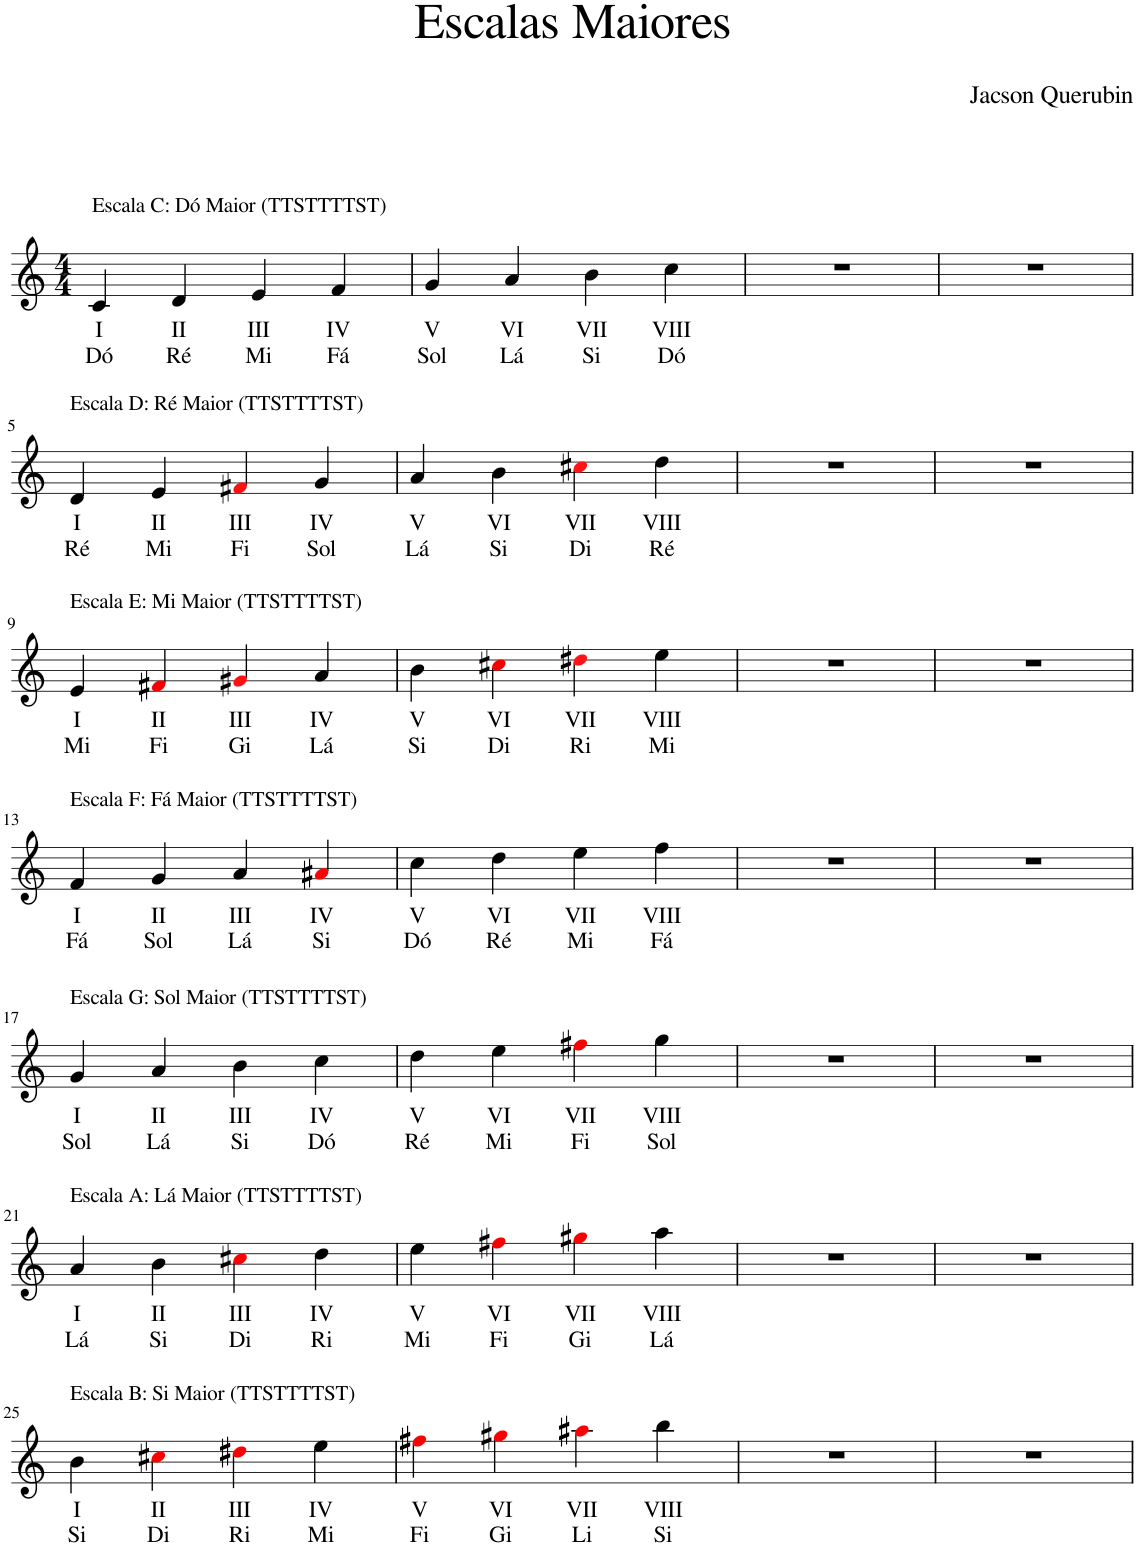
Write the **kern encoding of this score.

**kern	**text	**text
*part1	*part1	*part1
*staff1	*staff1	*staff1
*I"Piano	*	*
*I'Pno.	*	*
*clefG2	*	*
*k[]	*	*
*M4/4	*	*
=1	=1	=1
!LO:TX:a:t=Escala C&colon; Dó Maior (TTSTTTTST)	!	!
!	!LO:LY:b	!LO:LY:b
4c/	I	Dó
!	!LO:LY:b	!LO:LY:b
4d/	II	Ré
!	!LO:LY:b	!LO:LY:b
4ei/	III	Mi
!	!LO:LY:b	!LO:LY:b
4f/	IV	Fá
=2	=2	=2
!	!LO:LY:b	!LO:LY:b
4g/	V	Sol
!	!LO:LY:b	!LO:LY:b
4a/	VI	Lá
!	!LO:LY:b	!LO:LY:b
4bi\	VII	Si
!	!LO:LY:b	!LO:LY:b
4cc\	VIII	Dó
=3	=3	=3
1r	.	.
=4	=4	=4
1r	.	.
!!LO:LB:g=z
=5	=5	=5
!LO:TX:a:t=Escala D&colon; Ré Maior (TTSTTTTST)	!	!
!	!LO:LY:b	!LO:LY:b
4d/	I	Ré
!	!LO:LY:b	!LO:LY:b
4e/	II	Mi
!	!LO:LY:b	!LO:LY:b
4f#Xj/	III	Fi
!	!LO:LY:b	!LO:LY:b
4g/	IV	Sol
=6	=6	=6
!	!LO:LY:b	!LO:LY:b
4a/	V	Lá
!	!LO:LY:b	!LO:LY:b
4b\	VI	Si
!	!LO:LY:b	!LO:LY:b
4cc#XZ\	VII	Di
!	!LO:LY:b	!LO:LY:b
4dd\	VIII	Ré
=7	=7	=7
1r	.	.
=8	=8	=8
1r	.	.
!!LO:LB:g=z
=9	=9	=9
!LO:TX:a:t=Escala E&colon; Mi Maior (TTSTTTTST)	!	!
!	!LO:LY:b	!LO:LY:b
4e/	I	Mi
!	!LO:LY:b	!LO:LY:b
4f#XV/	II	Fi
!	!LO:LY:b	!LO:LY:b
4g#Xj/	III	Gi
!	!LO:LY:b	!LO:LY:b
4a/	IV	Lá
=10	=10	=10
!	!LO:LY:b	!LO:LY:b
4b\	V	Si
!	!LO:LY:b	!LO:LY:b
4cc#XV\	VI	Di
!	!LO:LY:b	!LO:LY:b
4dd#XZ\	VII	Ri
!	!LO:LY:b	!LO:LY:b
4ee\	VIII	Mi
=11	=11	=11
1r	.	.
=12	=12	=12
1r	.	.
!!LO:LB:g=z
=13	=13	=13
!LO:TX:a:t=Escala F&colon; Fá Maior (TTSTTTTST)	!	!
!	!LO:LY:b	!LO:LY:b
4f/	I	Fá
!	!LO:LY:b	!LO:LY:b
4g/	II	Sol
!	!LO:LY:b	!LO:LY:b
4a/	III	Lá
!	!LO:LY:b	!LO:LY:b
4a#XN/	IV	Si
=14	=14	=14
!	!LO:LY:b	!LO:LY:b
4cc\	V	Dó
!	!LO:LY:b	!LO:LY:b
4dd\	VI	Ré
!	!LO:LY:b	!LO:LY:b
4ee\	VII	Mi
!	!LO:LY:b	!LO:LY:b
4ff\	VIII	Fá
=15	=15	=15
1r	.	.
=16	=16	=16
1r	.	.
!!LO:LB:g=z
=17	=17	=17
!LO:TX:a:t=Escala G&colon; Sol Maior (TTSTTTTST)	!	!
!	!LO:LY:b	!LO:LY:b
4g/	I	Sol
!	!LO:LY:b	!LO:LY:b
4a/	II	Lá
!	!LO:LY:b	!LO:LY:b
4b\	III	Si
!	!LO:LY:b	!LO:LY:b
4cc\	IV	Dó
=18	=18	=18
!	!LO:LY:b	!LO:LY:b
4dd\	V	Ré
!	!LO:LY:b	!LO:LY:b
4ee\	VI	Mi
!	!LO:LY:b	!LO:LY:b
4ff#Xl\	VII	Fi
!	!LO:LY:b	!LO:LY:b
4gg\	VIII	Sol
=19	=19	=19
1r	.	.
=20	=20	=20
1r	.	.
!!LO:LB:g=z
=21	=21	=21
!LO:TX:a:t=Escala A&colon; Lá Maior (TTSTTTTST)	!	!
!	!LO:LY:b	!LO:LY:b
4a/	I	Lá
!	!LO:LY:b	!LO:LY:b
4b\	II	Si
!	!LO:LY:b	!LO:LY:b
4cc#Xl\	III	Di
!	!LO:LY:b	!LO:LY:b
4dd\	IV	Ri
=22	=22	=22
!	!LO:LY:b	!LO:LY:b
4ee\	V	Mi
!	!LO:LY:b	!LO:LY:b
4ff#Xl\	VI	Fi
!	!LO:LY:b	!LO:LY:b
4gg#Xl\	VII	Gi
!	!LO:LY:b	!LO:LY:b
4aa\	VIII	Lá
=23	=23	=23
1r	.	.
=24	=24	=24
1r	.	.
!!LO:LB:g=z
=25	=25	=25
!LO:TX:a:t=Escala B&colon; Si Maior (TTSTTTTST)	!	!
!	!LO:LY:b	!LO:LY:b
4b\	I	Si
!	!LO:LY:b	!LO:LY:b
4cc#Xl\	II	Di
!	!LO:LY:b	!LO:LY:b
4dd#Xl\	III	Ri
!	!LO:LY:b	!LO:LY:b
4ee\	IV	Mi
=26	=26	=26
!	!LO:LY:b	!LO:LY:b
4ff#Xl\	V	Fi
!	!LO:LY:b	!LO:LY:b
4gg#Xl\	VI	Gi
!	!LO:LY:b	!LO:LY:b
4aa#Xl\	VII	Li
!	!LO:LY:b	!LO:LY:b
4bb\	VIII	Si
=27	=27	=27
1r	.	.
=28	=28	=28
1r	.	.
=	=	=
*-	*-	*-
